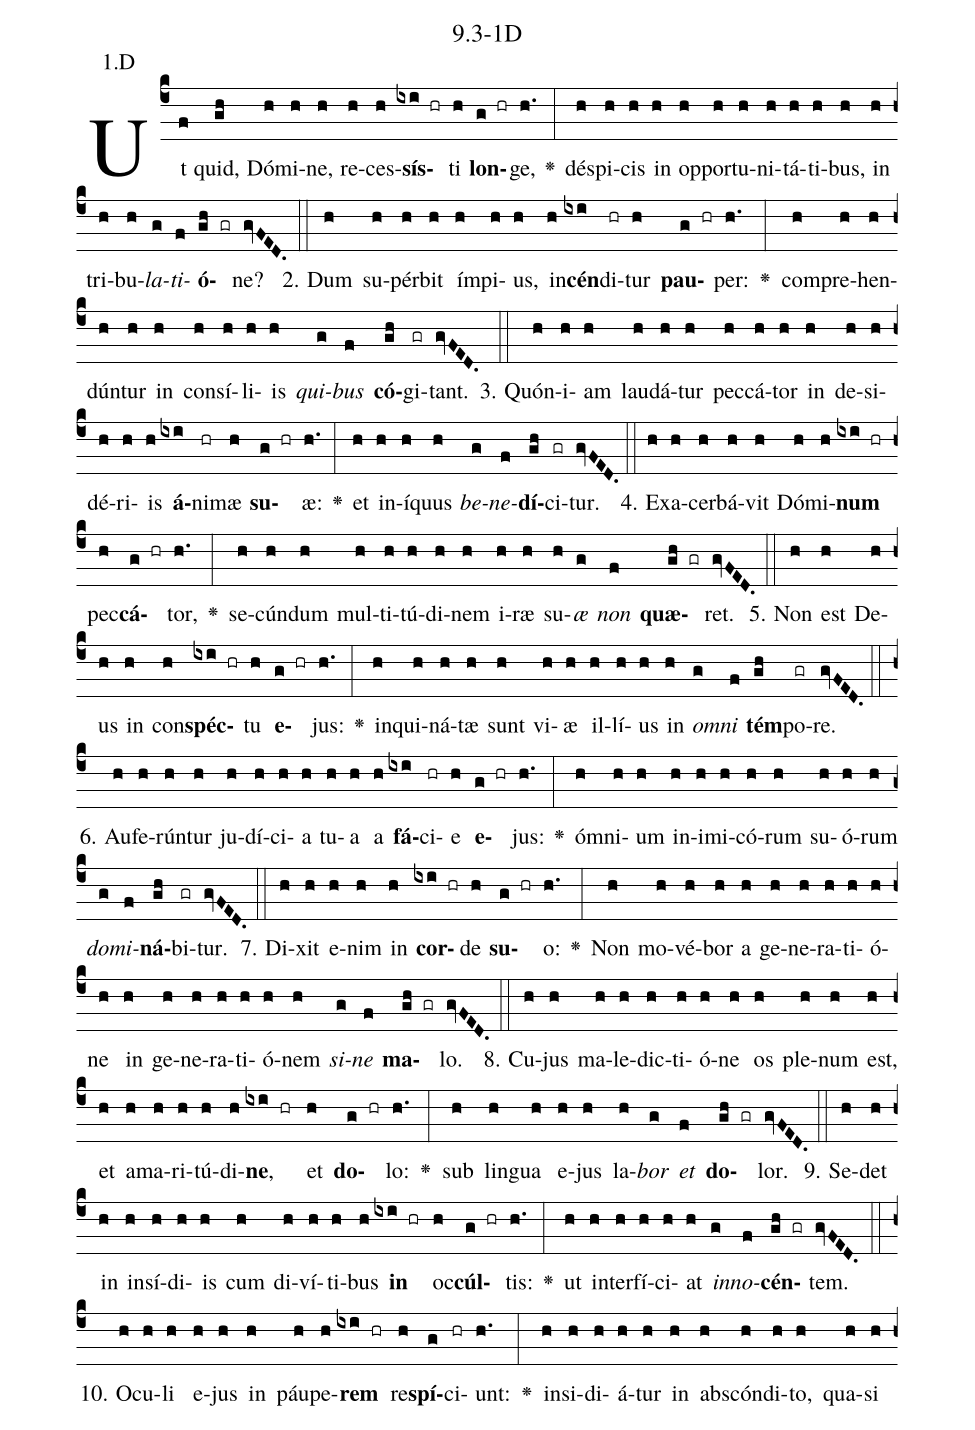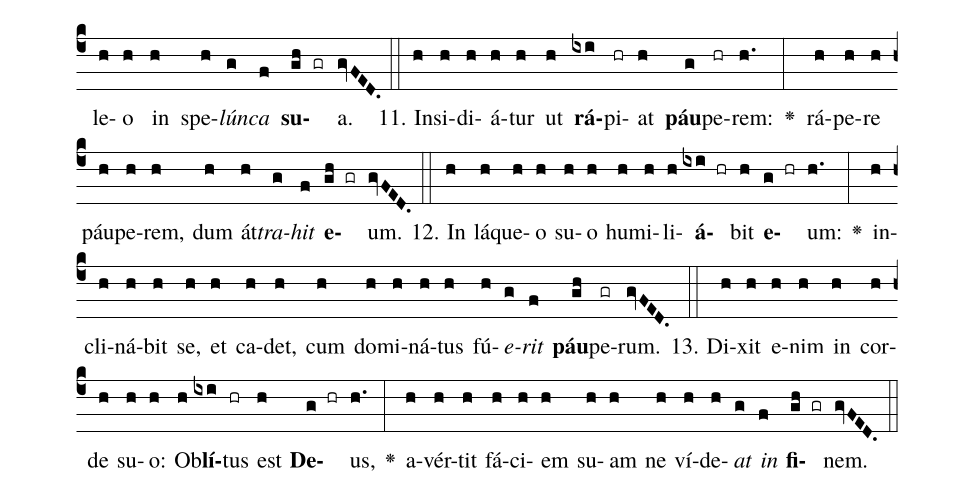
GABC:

name: 9.3-1D;
annotation: 1.D;
%%
(c4)Ut(f) quid,(gh) Dó(h)mi(h)ne,(h) re(h)ces(h)<b>sís</b>(ixi hr)ti(h) <b>lon</b>(g hr)ge,(h.) <v>\greheightstar</v>(:) dé(h)spi(h)cis(h) in(h) op(h)por(h)tu(h)ni(h)tá(h)ti(h)bus,(h) in(h) tri(h)bu(h)<i>la</i>(g)<i>ti</i>(f)<b>ó</b>(gh gr)ne?(gvFED.) (::)
2. Dum(h) su(h)pér(h)bit(h) ím(h)pi(h)us,(h) in(h)<b>cén</b>(ixi)di(hr)tur(h) <b>pau</b>(g hr)per:(h.) <v>\greheightstar</v>(:) com(h)pre(h)hen(h)dún(h)tur(h) in(h) con(h)sí(h)li(h)is(h) <i>qui</i>(g)<i>bus</i>(f) <b>có</b>(gh)gi(gr)tant.(gvFED.) (::)
3. Quón(h)i(h)am(h) lau(h)dá(h)tur(h) pec(h)cá(h)tor(h) in(h) de(h)si(h)dé(h)ri(h)is(h) <b>á</b>(ixi)ni(hr)mæ(h) <b>su</b>(g hr)æ:(h.) <v>\greheightstar</v>(:) et(h) in(h)í(h)quus(h) <i>be</i>(g)<i>ne</i>(f)<b>dí</b>(gh)ci(gr)tur.(gvFED.) (::)
4. Ex(h)a(h)cer(h)bá(h)vit(h) Dó(h)mi(h)<b>num</b>(ixi hr) pec(h)<b>cá</b>(g hr)tor,(h.) <v>\greheightstar</v>(:) se(h)cún(h)dum(h) mul(h)ti(h)tú(h)di(h)nem(h) i(h)ræ(h) su(h)<i>æ</i>(g) <i>non</i>(f) <b>quæ</b>(gh gr)ret.(gvFED.) (::)
5. Non(h) est(h) De(h)us(h) in(h) con(h)<b>spéc</b>(ixi hr)tu(h) <b>e</b>(g hr)jus:(h.) <v>\greheightstar</v>(:) in(h)qui(h)ná(h)tæ(h) sunt(h) vi(h)æ(h) il(h)lí(h)us(h) in(h) <i>om</i>(g)<i>ni</i>(f) <b>tém</b>(gh)po(gr)re.(gvFED.) (::)
6. Au(h)fe(h)rún(h)tur(h) ju(h)dí(h)ci(h)a(h) tu(h)a(h) a(h) <b>fá</b>(ixi)ci(hr)e(h) <b>e</b>(g hr)jus:(h.) <v>\greheightstar</v>(:) óm(h)ni(h)um(h) in(h)i(h)mi(h)có(h)rum(h) su(h)ó(h)rum(h) <i>do</i>(g)<i>mi</i>(f)<b>ná</b>(gh)bi(gr)tur.(gvFED.) (::)
7. Di(h)xit(h) e(h)nim(h) in(h) <b>cor</b>(ixi hr)de(h) <b>su</b>(g hr)o:(h.) <v>\greheightstar</v>(:) Non(h) mo(h)vé(h)bor(h) a(h) ge(h)ne(h)ra(h)ti(h)ó(h)ne(h) in(h) ge(h)ne(h)ra(h)ti(h)ó(h)nem(h) <i>si</i>(g)<i>ne</i>(f) <b>ma</b>(gh gr)lo.(gvFED.) (::)
8. Cu(h)jus(h) ma(h)le(h)dic(h)ti(h)ó(h)ne(h) os(h) ple(h)num(h) est,(h) et(h) a(h)ma(h)ri(h)tú(h)di(h)<b>ne</b>,(ixi hr) et(h) <b>do</b>(g hr)lo:(h.) <v>\greheightstar</v>(:) sub(h) lin(h)gua(h) e(h)jus(h) la(h)<i>bor</i>(g) <i>et</i>(f) <b>do</b>(gh gr)lor.(gvFED.) (::)
9. Se(h)det(h) in(h) in(h)sí(h)di(h)is(h) cum(h) di(h)ví(h)ti(h)bus(h) <b>in</b>(ixi hr) oc(h)<b>cúl</b>(g hr)tis:(h.) <v>\greheightstar</v>(:) ut(h) in(h)ter(h)fí(h)ci(h)at(h) <i>in</i>(g)<i>no</i>(f)<b>cén</b>(gh gr)tem.(gvFED.) (::)
10. O(h)cu(h)li(h) e(h)jus(h) in(h) páu(h)pe(h)<b>rem</b>(ixi hr) re(h)<b>spí</b>(g)ci(hr)unt:(h.) <v>\greheightstar</v>(:) in(h)si(h)di(h)á(h)tur(h) in(h) abs(h)cón(h)di(h)to,(h) qua(h)si(h) le(h)o(h) in(h) spe(h)<i>lún</i>(g)<i>ca</i>(f) <b>su</b>(gh gr)a.(gvFED.) (::)
11. In(h)si(h)di(h)á(h)tur(h) ut(h) <b>rá</b>(ixi)pi(hr)at(h) <b>páu</b>(g)pe(hr)rem:(h.) <v>\greheightstar</v>(:) rá(h)pe(h)re(h) páu(h)pe(h)rem,(h) dum(h) át(h)<i>tra</i>(g)<i>hit</i>(f) <b>e</b>(gh gr)um.(gvFED.) (::)
12. In(h) lá(h)que(h)o(h) su(h)o(h) hu(h)mi(h)li(h)<b>á</b>(ixi hr)bit(h) <b>e</b>(g hr)um:(h.) <v>\greheightstar</v>(:) in(h)cli(h)ná(h)bit(h) se,(h) et(h) ca(h)det,(h) cum(h) do(h)mi(h)ná(h)tus(h) fú(h)<i>e</i>(g)<i>rit</i>(f) <b>páu</b>(gh)pe(gr)rum.(gvFED.) (::)
13. Di(h)xit(h) e(h)nim(h) in(h) cor(h)de(h) su(h)o:(h) Ob(h)<b>lí</b>(ixi)tus(hr) est(h) <b>De</b>(g hr)us,(h.) <v>\greheightstar</v>(:) a(h)vér(h)tit(h) fá(h)ci(h)em(h) su(h)am(h) ne(h) ví(h)de(h)<i>at</i>(g) <i>in</i>(f) <b>fi</b>(gh gr)nem.(gvFED.) (::)
